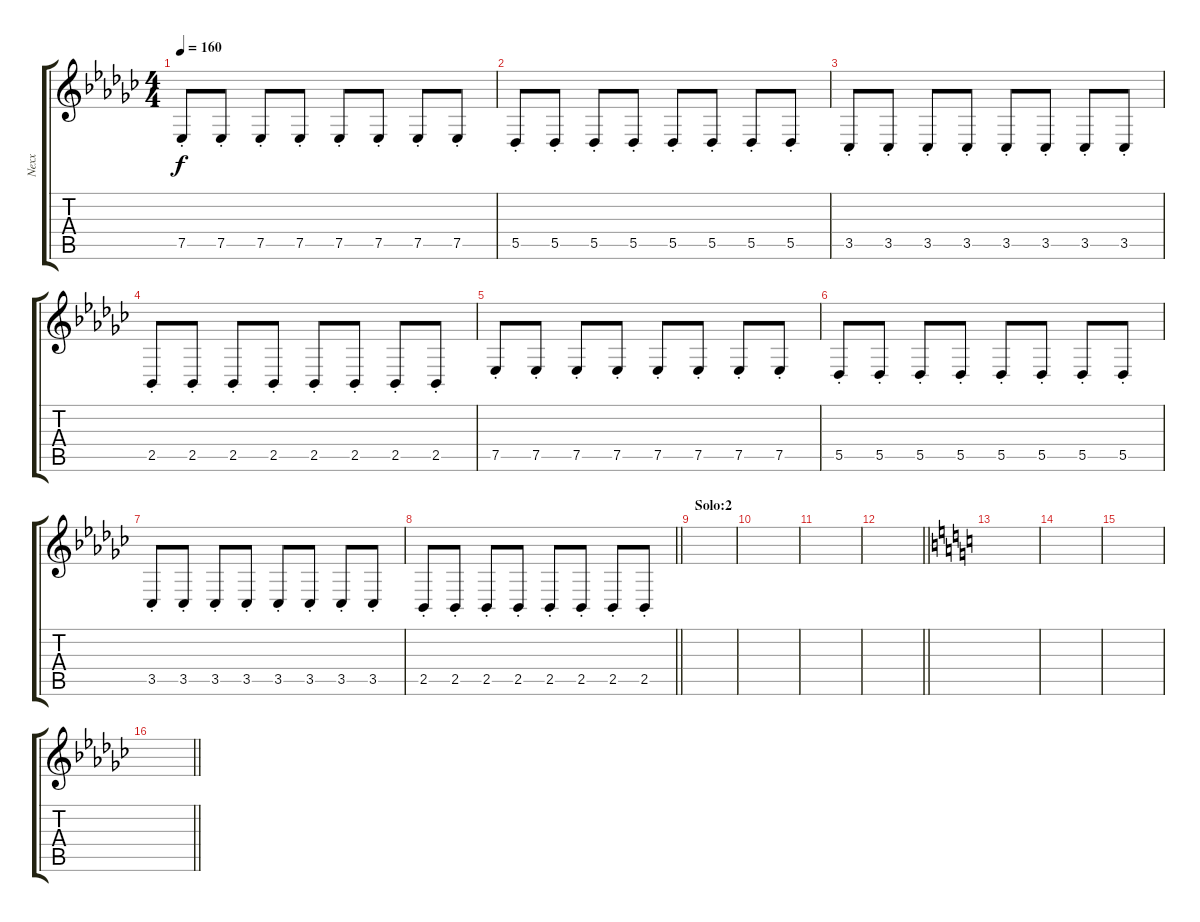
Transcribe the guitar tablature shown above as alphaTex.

\track ("Nexx" "Nexx") {instrument tremolostrings}
\staff {score tabs}
\tuning (Eb4 Bb3 Gb3 Db3 Ab2 Eb2) {hide}
\ts (4 4)
\tempo 160
\clef g2
\ks ebminor
7.5{st}.8{dy f} 7.5{st}.8 7.5{st}.8 7.5{st}.8 7.5{st}.8 7.5{st}.8 7.5{st}.8 7.5{st}.8 |
5.5{st}.8 5.5{st}.8 5.5{st}.8 5.5{st}.8 5.5{st}.8 5.5{st}.8 5.5{st}.8 5.5{st}.8 |
3.5{st}.8 3.5{st}.8 3.5{st}.8 3.5{st}.8 3.5{st}.8 3.5{st}.8 3.5{st}.8 3.5{st}.8 |
2.5{st}.8 2.5{st}.8 2.5{st}.8 2.5{st}.8 2.5{st}.8 2.5{st}.8 2.5{st}.8 2.5{st}.8 |
7.5{st}.8 7.5{st}.8 7.5{st}.8 7.5{st}.8 7.5{st}.8 7.5{st}.8 7.5{st}.8 7.5{st}.8 |
5.5{st}.8 5.5{st}.8 5.5{st}.8 5.5{st}.8 5.5{st}.8 5.5{st}.8 5.5{st}.8 5.5{st}.8 |
3.5{st}.8 3.5{st}.8 3.5{st}.8 3.5{st}.8 3.5{st}.8 3.5{st}.8 3.5{st}.8 3.5{st}.8 |
\barLineRight lightlight
2.5{st}.8 2.5{st}.8 2.5{st}.8 2.5{st}.8 2.5{st}.8 2.5{st}.8 2.5{st}.8 2.5{st}.8 |
\section ("" "Solo:2")
|
|
|
\barLineRight lightlight
|
\ks c
|
|
|
\barLineRight lightlight
\ks ebminor
